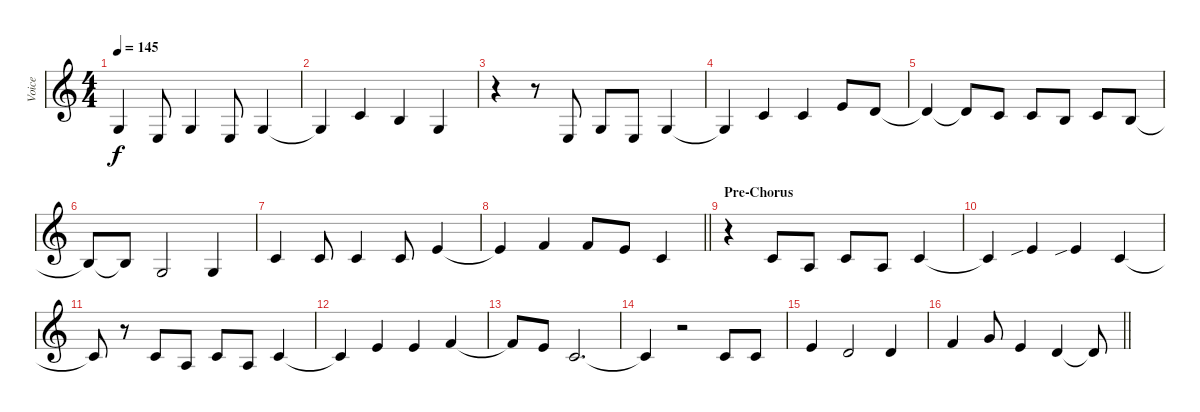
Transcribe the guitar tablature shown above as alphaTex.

\track ("Voice" "Voice") {instrument whistle}
\staff {score}
\tuning (E4 B3 G3 D3 A2 E2) {hide}
\ts (4 4)
\tempo 145
\clef g2
\ks c
5.4.4{dy f} 2.4.8 5.4.4 2.4.8 5.4.4 |
5.4{t}.4 5.3.4 4.3.4 0.3.4 |
r.4 r.8 2.4.8 5.4.8 2.4.8 5.4.4 |
5.4{t}.4 5.3.4 5.3.4 5.2.8 3.2.8 |
3.2{t}.4 3.2{t}.8 1.2.8 1.2.8 0.2.8 1.2.8 0.2.8 |
0.2{t}.8 0.2{t}.8 0.3.2 0.3.4 |
1.2.4 1.2.8 1.2.4 1.2.8 5.2.4 |
\barLineRight lightlight
5.2{t}.4 6.2.4 6.2.8 5.2.8 1.2.4 |
\section ("" "Pre-Chorus")
r.4 5.3.8 2.3.8 5.3.8 2.3.8 5.3.4 |
5.3{t}.4 9.3{sib}.4 9.3{sib}.4 5.3.4 |
5.3{t}.8 r.8 5.3.8 2.3.8 5.3.8 2.3.8 5.3.4 |
5.3{t}.4 5.2.4 5.2.4 6.2.4 |
6.2{t}.8 5.2.8 1.2.2{d} |
1.2{t}.4 r.2 1.2.8 1.2.8 |
5.2.4 3.2.2 3.2.4 |
\barLineRight lightlight
6.2.4 8.2.8 5.2.4 3.2.4 3.2{t}.8
